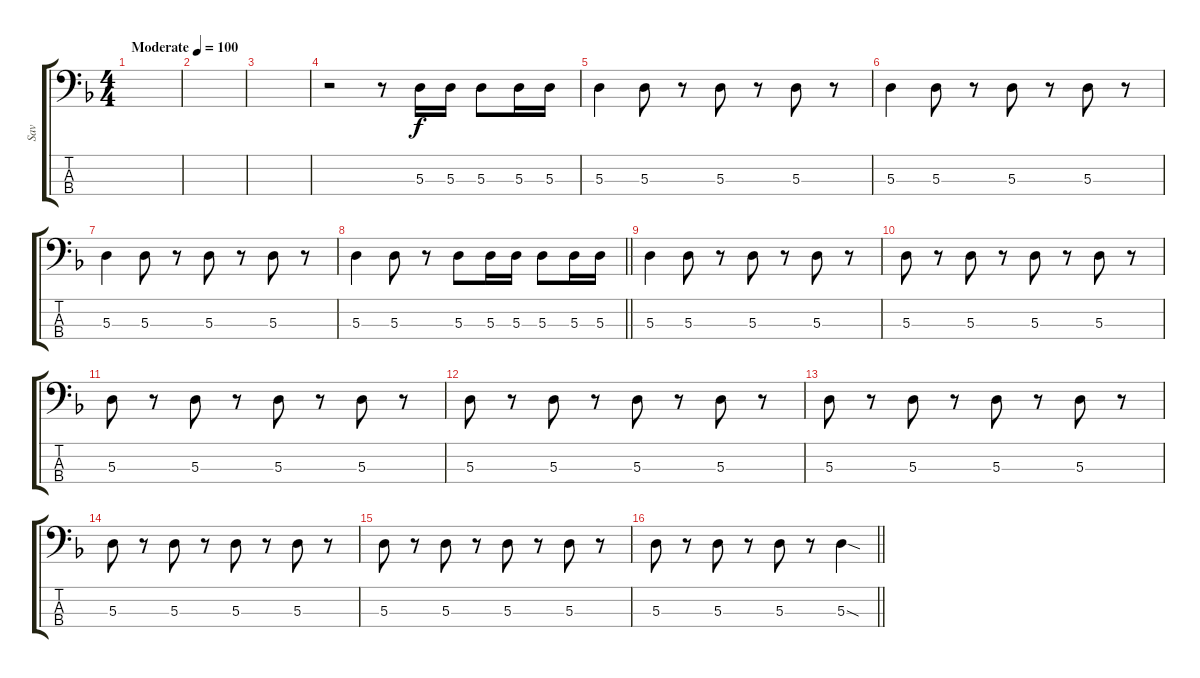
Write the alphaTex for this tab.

\track ("Sav" "Sav") {instrument electricbassfinger}
\staff {score tabs}
\tuning (G2 D2 A1 E1) {hide}
\ts (4 4)
\tempo (100 "Moderate")
\clef f4
\ks dminor
|
|
|
r.2 r.8 5.3.16 5.3.16 5.3.8 5.3.16 5.3.16 |
5.3.4 5.3.8 r.8 5.3.8 r.8 5.3.8 r.8 |
5.3.4 5.3.8 r.8 5.3.8 r.8 5.3.8 r.8 |
5.3.4 5.3.8 r.8 5.3.8 r.8 5.3.8 r.8 |
\barLineRight lightlight
5.3.4 5.3.8 r.8 5.3.8 5.3.16 5.3.16 5.3.8 5.3.16 5.3.16 |
5.3.4 5.3.8 r.8 5.3.8 r.8 5.3.8 r.8 |
5.3.8 r.8 5.3.8 r.8 5.3.8 r.8 5.3.8 r.8 |
5.3.8 r.8 5.3.8 r.8 5.3.8 r.8 5.3.8 r.8 |
5.3.8 r.8 5.3.8 r.8 5.3.8 r.8 5.3.8 r.8 |
5.3.8 r.8 5.3.8 r.8 5.3.8 r.8 5.3.8 r.8 |
5.3.8 r.8 5.3.8 r.8 5.3.8 r.8 5.3.8 r.8 |
5.3.8 r.8 5.3.8 r.8 5.3.8 r.8 5.3.8 r.8 |
\barLineRight lightlight
5.3.8 r.8 5.3.8 r.8 5.3.8 r.8 5.3{sod}.4
